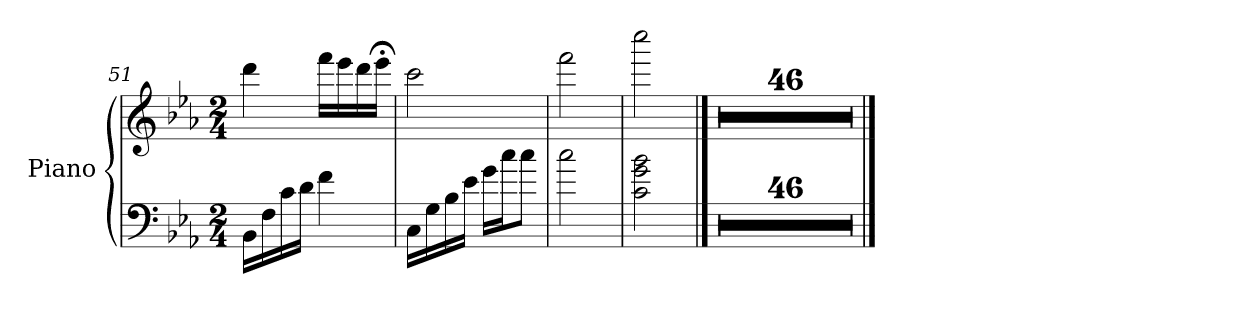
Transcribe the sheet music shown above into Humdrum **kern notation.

**kern	**kern
*part1	*part1
*staff2	*staff1
*I"Piano	*
*I'Pno.	*
*clefF4	*clefG2
*k[b-e-a-]	*k[b-e-a-]
*E-:	*E-:
*M2/4	*M2/4
=51	=51
16BB-\LL	4ddd\
16F\	.
16c\	.
16d\JJ	.
4f\	16fff\LL
.	16eee-\
.	16ddd\
.	16eee-;<\JJ
!!LO:LB:g=z
=52	=52
16C\LL	2ccc\
16G\	.
16B-\	.
16e-\JJ	.
16g\LL	.
16cc\J	.
8cc\J	.
=53	=53
2cc\	2fff\
=54	=54
2c\ 2g\ 2b-\	2cccc\
==55	==55
2r	2r
=56	=56
2r	2r
=57	=57
2r	2r
=58	=58
2r	2r
=59	=59
2r	2r
=60	=60
2r	2r
=61	=61
2r	2r
=62	=62
2r	2r
=63	=63
2r	2r
=64	=64
2r	2r
=65	=65
2r	2r
=66	=66
2r	2r
=67	=67
2r	2r
=68	=68
2r	2r
!!LO:LB:g=z
=69	=69
2r	2r
=70	=70
2r	2r
=71	=71
2r	2r
=72	=72
2r	2r
=73	=73
2r	2r
=74	=74
2r	2r
=75	=75
2r	2r
=76	=76
2r	2r
=77	=77
2r	2r
=78	=78
2r	2r
=79	=79
2r	2r
=80	=80
2r	2r
=81	=81
2r	2r
=82	=82
2r	2r
=83	=83
2r	2r
=84	=84
2r	2r
=85	=85
2r	2r
=86	=86
2r	2r
=87	=87
2r	2r
!!LO:LB:g=z
=88	=88
2r	2r
=89	=89
2r	2r
=90	=90
2r	2r
=91	=91
2r	2r
=92	=92
2r	2r
=93	=93
2r	2r
=94	=94
2r	2r
=95	=95
2r	2r
=96	=96
2r	2r
=97	=97
2r	2r
=98	=98
2r	2r
=99	=99
2r	2r
=100	=100
2r	2r
==	==
*-	*-
